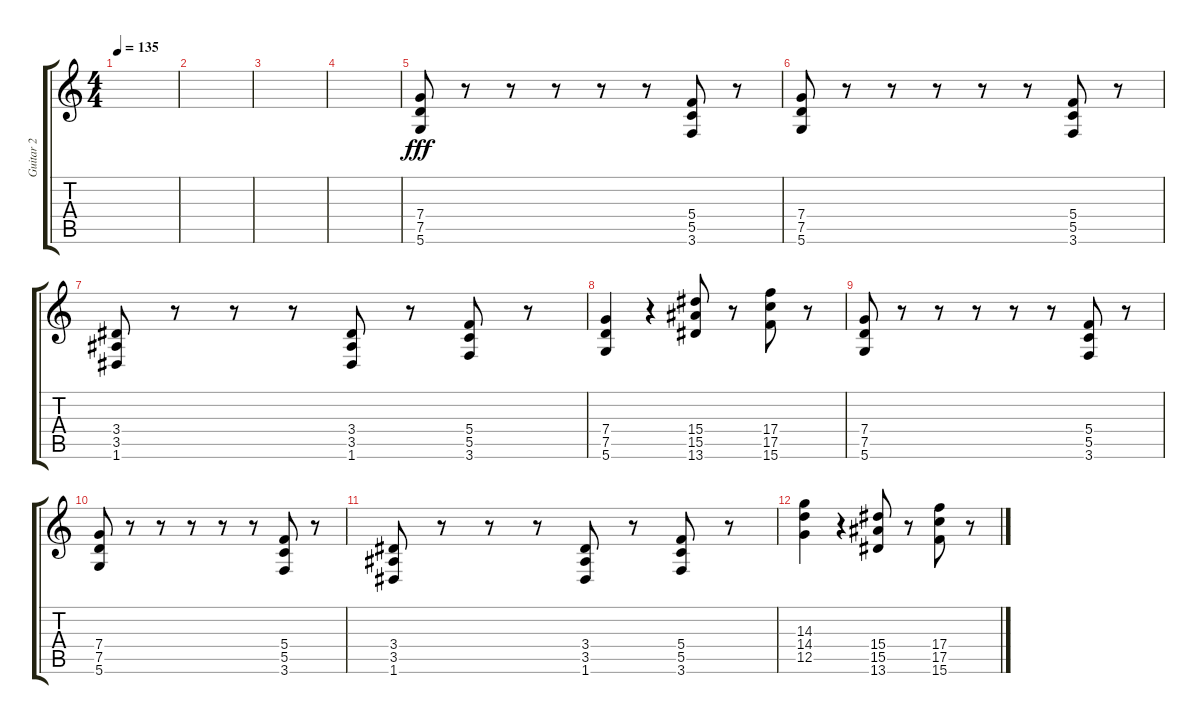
\track ("Guitar 2" "Guitar 2") {instrument distortionguitar}
\staff {score tabs}
\tuning (D4 A3 F3 C3 G2 D2) {hide}
\ts (4 4)
\tempo 135
\clef g2
\ks c
|
|
|
|
(7.4 7.5 5.6).8{dy fff} r.8 r.8 r.8 r.8 r.8 (5.4 5.5 3.6).8 r.8 |
(7.4 7.5 5.6).8 r.8 r.8 r.8 r.8 r.8 (5.4 5.5 3.6).8 r.8 |
(3.4 3.5 1.6).8 r.8 r.8 r.8 (3.4 3.5 1.6).8 r.8 (5.4 5.5 3.6).8 r.8 |
(7.4 7.5 5.6).4 r.4 (15.4 15.5 13.6).8 r.8 (17.4 17.5 15.6).8 r.8 |
(7.4 7.5 5.6).8 r.8 r.8 r.8 r.8 r.8 (5.4 5.5 3.6).8 r.8 |
(7.4 7.5 5.6).8 r.8 r.8 r.8 r.8 r.8 (5.4 5.5 3.6).8 r.8 |
(3.4 3.5 1.6).8 r.8 r.8 r.8 (3.4 3.5 1.6).8 r.8 (5.4 5.5 3.6).8 r.8 |
(14.3 14.4 12.5).4 r.4 (15.4 15.5 13.6).8 r.8 (17.4 17.5 15.6).8 r.8
